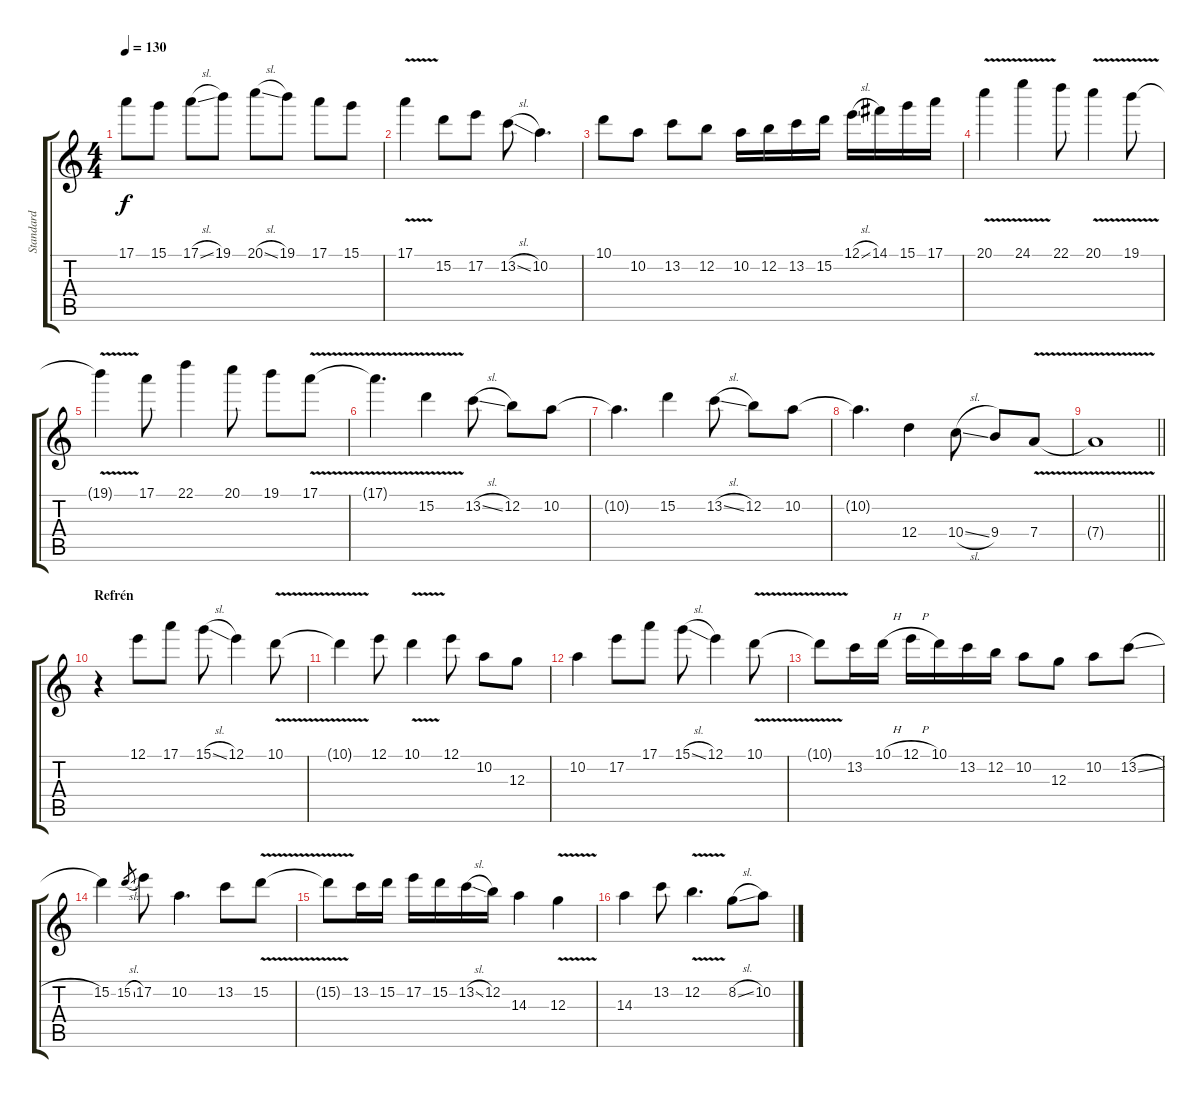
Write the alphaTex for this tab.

\track ("Standard" "Standard") {mute instrument distortionguitar}
\staff {score tabs}
\tuning (E4 B3 G3 D3 A2 E2) {hide}
\ts (4 4)
\tempo 130
\clef g2
\ks c
17.1.8{dy f} 15.1.8 17.1{sl}.8 19.1.8 20.1{sl}.8 19.1.8 17.1.8 15.1.8 |
17.1{v}.4 15.2.8 17.2.8 13.2{sl}.8 10.2.4{d} |
10.1.8 10.2.8 13.2.8 12.2.8 10.2.16 12.2.16 13.2.16 15.2.16 12.1{sl}.16 14.1.16 15.1.16 17.1.16 |
20.1{v}.4 24.1{v}.4 22.1.8 20.1{v}.4 19.1{v}.8 |
19.1{t}.4 17.1.8 22.1.4 20.1.8 19.1.8 17.1{v}.8 |
17.1{t}.4{d} 15.2{v}.4 13.2{sl}.8 12.2.8 10.2.8 |
10.2{t}.4{d} 15.2.4 13.2{sl}.8 12.2.8 10.2.8 |
10.2{t}.4{d} 12.4.4 10.4{sl}.8 9.4.8 7.4{v}.8 |
\barLineRight lightlight
7.4{t}.1 |
\section ("" "Refrén")
r.4 12.1.8 17.1.8 15.1{sl}.8 12.1.4 10.1{v}.8 |
10.1{t}.4 12.1.8 10.1{v}.4 12.1.8 10.2.8 12.3.8 |
10.2.4 17.2.8 17.1.8 15.1{sl}.8 12.1.4 10.1{v}.8 |
10.1{t}.8 13.2.16 10.1{h}.16 12.1{h}.16 10.1.16 13.2.16 12.2.16 10.2.8 12.3.8 10.2.8 13.2{sl}.8 |
15.2.4 15.2{sl}.8{gr} 17.2.8 10.2.4{d} 13.2.8 15.2{v}.8 |
15.2{t}.8 13.2.16 15.2.16 17.2.16 15.2.16 13.2{sl}.16 12.2.16 14.3.4 12.3{v}.4 |
14.3.4 13.2.8 12.2{v}.4{d} 8.2{sl}.8 10.2.8
